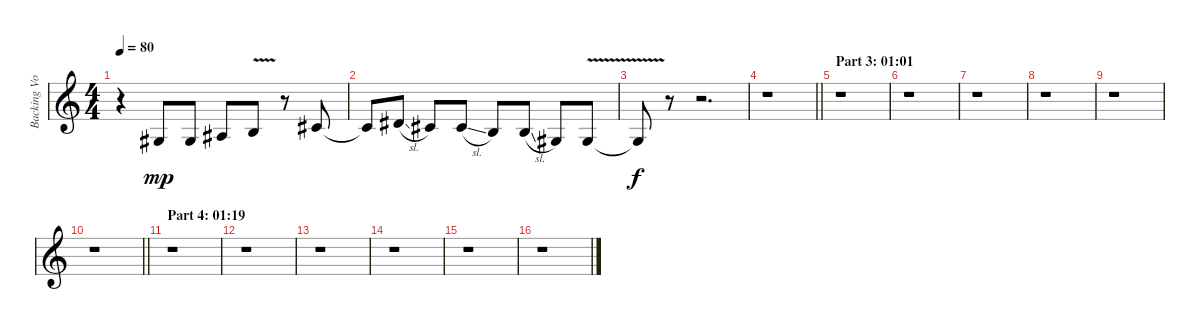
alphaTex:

\track ("Backing Vocals" "Backing Vo") {instrument tenorsax}
\staff {score}
\tuning (E4 B3 G3 D3 A2 E2) {hide}
\ts (4 4)
\tempo 80
\clef g2
\ks c
r.4{dy f} 6.4.8{dy mp} 6.4.8 8.4.8 9.4{v}.8 r.8 11.4.8 |
11.4{t}.8 13.4{sl}.8 11.4.8 11.4{sl}.8 9.4.8 9.4{sl}.8 6.4.8 6.4{v}.8 |
6.4{t}.8{dy f} r.8 r.2{d} |
\barLineRight lightlight
r.1 |
\section ("" "Part 3: 01:01")
r.1 |
r.1 |
r.1 |
r.1 |
r.1 |
\barLineRight lightlight
r.1 |
\section ("" "Part 4: 01:19")
r.1 |
r.1 |
r.1 |
r.1 |
r.1 |
r.1
